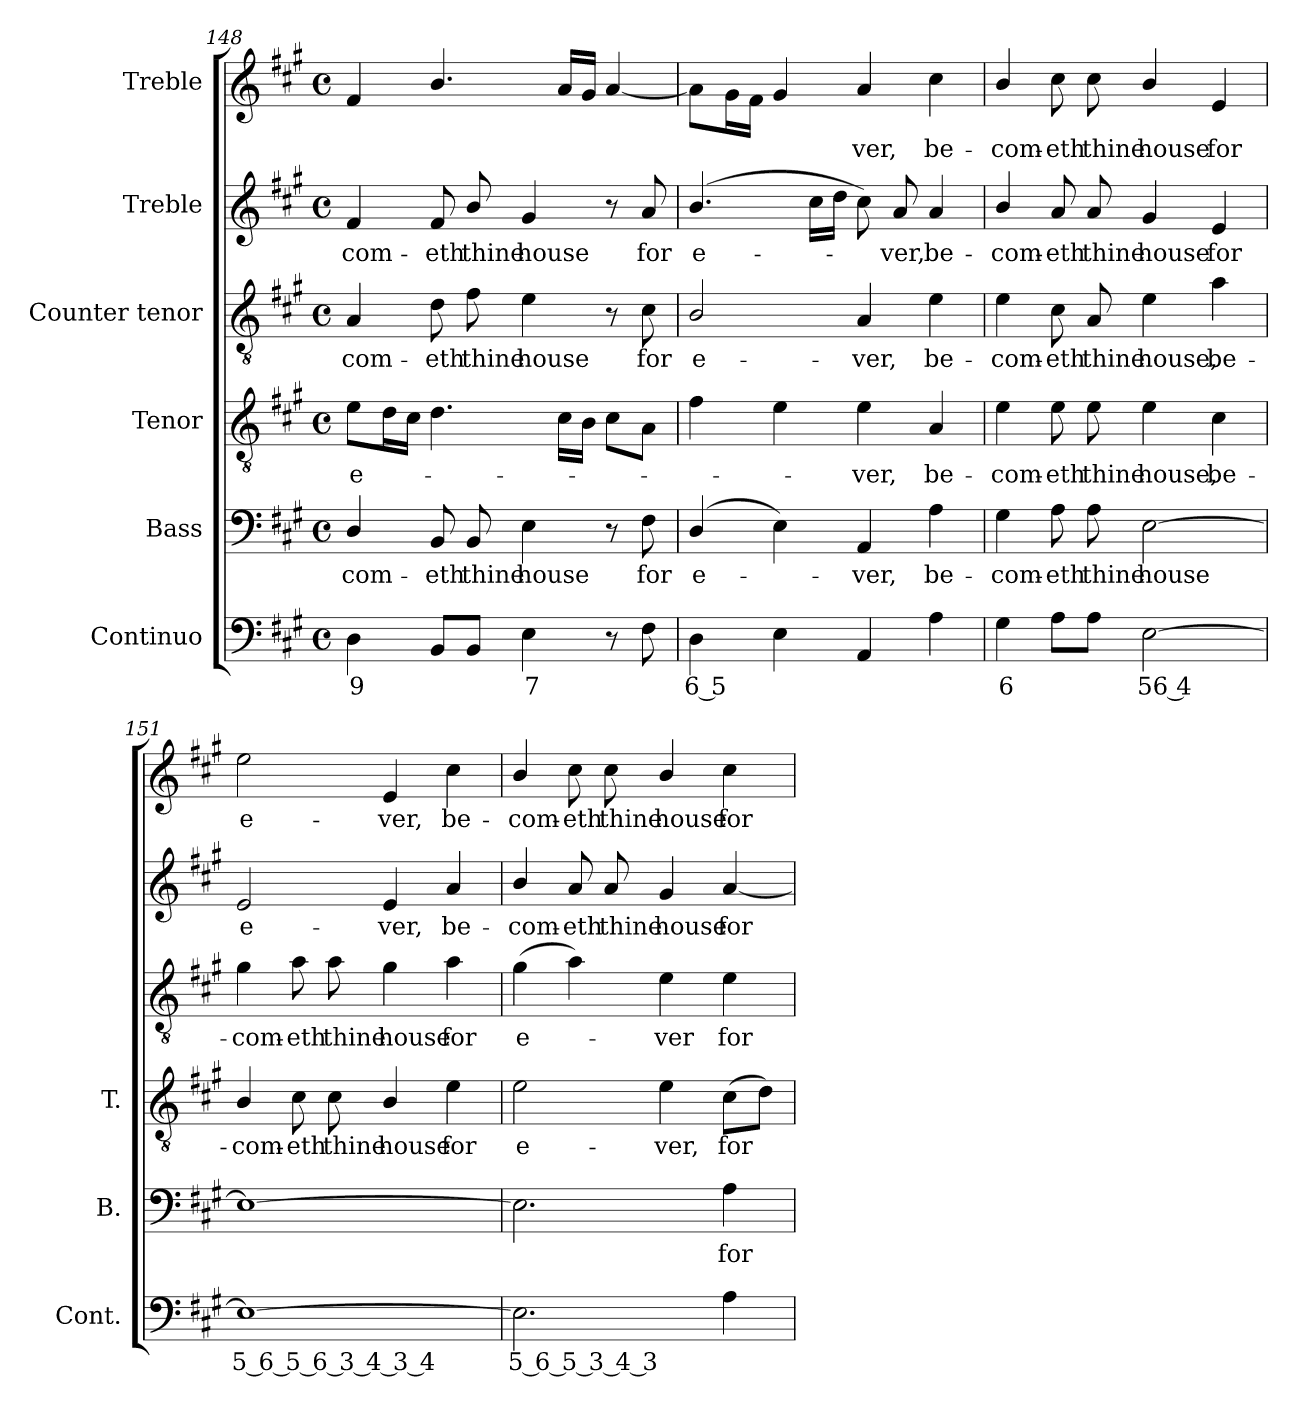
**kern	**text	**kern	**text	**kern	**text	**kern	**text	**kern	**text	**kern	**text
*part6	*part6	*part5	*part5	*part4	*part4	*part3	*part3	*part2	*part2	*part1	*part1
*staff6	*staff6	*staff5	*staff5	*staff4	*staff4	*staff3	*staff3	*staff2	*staff2	*staff1	*staff1
*I"Continuo	*	*I"Bass	*	*I"Tenor	*	*I"Counter tenor	*	*I"Treble	*	*I"Treble	*
*I'Cont.	*	*I'B.	*	*I'T.	*	*	*	*	*	*	*
*clefF4	*	*clefF4	*	*clefGv2	*	*clefGv2	*	*clefG2	*	*clefG2	*
*	*	*	*	*ITrd7c12	*	*ITrd7c12	*	*	*	*	*
*k[f#c#g#]	*	*k[f#c#g#]	*	*k[f#c#g#]	*	*k[f#c#g#]	*	*k[f#c#g#]	*	*k[f#c#g#]	*
*A:	*	*A:	*	*A:	*	*A:	*	*A:	*	*A:	*
*M4/4	*	*M4/4	*	*M4/4	*	*M4/4	*	*M4/4	*	*M4/4	*
*met(c)	*	*met(c)	*	*met(c)	*	*met(c)	*	*met(c)	*	*met(c)	*
=148	=148	=148	=148	=148	=148	=148	=148	=148	=148	=148	=148
!	!LO:LY:b:color=#000000	!	!	!	!	!	!	!	!	!	!
!	!	!	!LO:LY:b:color=#000000	!	!	!	!	!	!	!	!
!	!	!	!	!	!LO:LY:b:color=#000000	!	!	!	!	!	!
!	!	!	!	!	!	!	!LO:LY:b:color=#000000	!	!	!	!
!	!	!	!	!	!	!	!	!	!LO:LY:b:color=#000000	!	!
4Di\	9	4Di/	-com-	8Ei\L	e-	4AAi/	-com-	4f#i/	-com-	4f#i/	.
.	.	.	.	16Di\L	.	.	.	.	.	.	.
.	.	.	.	16C#i\JJ	.	.	.	.	.	.	.
!	!	!	!LO:LY:b:color=#000000	!	!	!	!	!	!	!	!
!	!	!	!	!	!	!	!LO:LY:b:color=#000000	!	!	!	!
!	!	!	!	!	!	!	!	!	!LO:LY:b:color=#000000	!	!
8BBi/L	.	8BBi/	-eth	4.Di\	.	8Di\	-eth	8f#i/	-eth	4.bi/	.
!	!	!	!LO:LY:b:color=#000000	!	!	!	!	!	!	!	!
!	!	!	!	!	!	!	!LO:LY:b:color=#000000	!	!	!	!
!	!	!	!	!	!	!	!	!	!LO:LY:b:color=#000000	!	!
8BBi/J	.	8BBi/	thine	.	.	8F#i\	thine	8bi/	thine	.	.
!	!LO:LY:b:color=#000000	!	!	!	!	!	!	!	!	!	!
!	!	!	!LO:LY:b:color=#000000	!	!	!	!	!	!	!	!
!	!	!	!	!	!	!	!LO:LY:b:color=#000000	!	!	!	!
!	!	!	!	!	!	!	!	!	!LO:LY:b:color=#000000	!	!
4Ei\	7	4Ei\	house	.	.	4Ei\	house	4g#i/	house	.	.
.	.	.	.	16C#i\LL	.	.	.	.	.	16ai/LL	.
.	.	.	.	16BBi\JJ	.	.	.	.	.	16g#i/JJ	.
!	!LO:LY:b:color=#000000	!	!	!	!	!	!	!	!	!	!
8r	6 4	8r	.	8C#i\L	.	8r	.	8r	.	[4ai/	.
!	!	!	!LO:LY:b:color=#000000	!	!	!	!	!	!	!	!
!	!	!	!	!	!	!	!LO:LY:b:color=#000000	!	!	!	!
!	!	!	!	!	!	!	!	!	!LO:LY:b:color=#000000	!	!
8F#i\	.	8F#i\	for	8AAi\J	.	8C#i\	for	8ai/	for	.	.
!!LO:LB:g=z
=149	=149	=149	=149	=149	=149	=149	=149	=149	=149	=149	=149
!	!LO:LY:b:color=#000000	!	!	!	!	!	!	!	!	!	!
!	!	!	!LO:LY:b:color=#000000	!	!	!	!	!	!	!	!
!	!	!	!	!	!	!	!LO:LY:b:color=#000000	!	!	!	!
!	!	!	!	!	!	!	!	!	!LO:LY:b:color=#000000	!	!
4Di\	6 5	(4Di/	e-	4F#i\	.	2BBi/	e-	(4.bi/	e-	8ai\L]	.
.	.	.	.	.	.	.	.	.	.	16g#i\L	.
.	.	.	.	.	.	.	.	.	.	16f#i\JJ	.
4Ei\	.	4Ei\)	.	4Ei\	.	.	.	.	.	4g#i/	.
.	.	.	.	.	.	.	.	16cc#i\LL	.	.	.
.	.	.	.	.	.	.	.	16ddi\JJ	.	.	.
!	!	!	!LO:LY:b:color=#000000	!	!	!	!	!	!	!	!
!	!	!	!	!	!LO:LY:b:color=#000000	!	!	!	!	!	!
!	!	!	!	!	!	!	!LO:LY:b:color=#000000	!	!	!	!
!	!	!	!	!	!	!	!	!	!	!	!LO:LY:b:color=#000000
4AAi/	.	4AAi/	-ver,	4Ei\	-ver,	4AAi/	-ver,	8cc#i\)	.	4ai/	-ver,
!	!	!	!	!	!	!	!	!	!LO:LY:b:color=#000000	!	!
.	.	.	.	.	.	.	.	8ai/	-ver,	.	.
!	!	!	!LO:LY:b:color=#000000	!	!	!	!	!	!	!	!
!	!	!	!	!	!LO:LY:b:color=#000000	!	!	!	!	!	!
!	!	!	!	!	!	!	!LO:LY:b:color=#000000	!	!	!	!
!	!	!	!	!	!	!	!	!	!LO:LY:b:color=#000000	!	!
!	!	!	!	!	!	!	!	!	!	!	!LO:LY:b:color=#000000
4Ai\	.	4Ai\	be-	4AAi/	be-	4Ei\	be-	4ai/	be-	4cc#i\	be-
=150	=150	=150	=150	=150	=150	=150	=150	=150	=150	=150	=150
!	!LO:LY:b:color=#000000	!	!	!	!	!	!	!	!	!	!
!	!	!	!LO:LY:b:color=#000000	!	!	!	!	!	!	!	!
!	!	!	!	!	!LO:LY:b:color=#000000	!	!	!	!	!	!
!	!	!	!	!	!	!	!LO:LY:b:color=#000000	!	!	!	!
!	!	!	!	!	!	!	!	!	!LO:LY:b:color=#000000	!	!
!	!	!	!	!	!	!	!	!	!	!	!LO:LY:b:color=#000000
4G#i\	6	4G#i\	-com-	4Ei\	-com-	4Ei\	-com-	4bi/	-com-	4bi/	-com-
!	!	!	!LO:LY:b:color=#000000	!	!	!	!	!	!	!	!
!	!	!	!	!	!LO:LY:b:color=#000000	!	!	!	!	!	!
!	!	!	!	!	!	!	!LO:LY:b:color=#000000	!	!	!	!
!	!	!	!	!	!	!	!	!	!LO:LY:b:color=#000000	!	!
!	!	!	!	!	!	!	!	!	!	!	!LO:LY:b:color=#000000
8Ai\L	.	8Ai\	-eth	8Ei\	-eth	8C#i\	-eth	8ai/	-eth	8cc#i\	-eth
!	!	!	!LO:LY:b:color=#000000	!	!	!	!	!	!	!	!
!	!	!	!	!	!LO:LY:b:color=#000000	!	!	!	!	!	!
!	!	!	!	!	!	!	!LO:LY:b:color=#000000	!	!	!	!
!	!	!	!	!	!	!	!	!	!LO:LY:b:color=#000000	!	!
!	!	!	!	!	!	!	!	!	!	!	!LO:LY:b:color=#000000
8Ai\J	.	8Ai\	thine	8Ei\	thine	8AAi/	thine	8ai/	thine	8cc#i\	thine
!	!LO:LY:b:color=#000000	!	!	!	!	!	!	!	!	!	!
!	!	!	!LO:LY:b:color=#000000	!	!	!	!	!	!	!	!
!	!	!	!	!	!LO:LY:b:color=#000000	!	!	!	!	!	!
!	!	!	!	!	!	!	!LO:LY:b:color=#000000	!	!	!	!
!	!	!	!	!	!	!	!	!	!LO:LY:b:color=#000000	!	!
!	!	!	!	!	!	!	!	!	!	!	!LO:LY:b:color=#000000
[2Ei\	56 4	[2Ei\	house	4Ei\	house,	4Ei\	house,	4g#i/	house	4bi/	house
!	!	!	!	!	!LO:LY:b:color=#000000	!	!	!	!	!	!
!	!	!	!	!	!	!	!LO:LY:b:color=#000000	!	!	!	!
!	!	!	!	!	!	!	!	!	!LO:LY:b:color=#000000	!	!
!	!	!	!	!	!	!	!	!	!	!	!LO:LY:b:color=#000000
.	.	.	.	4C#i\	be-	4Ai\	be-	4ei/	for	4ei/	for
=151	=151	=151	=151	=151	=151	=151	=151	=151	=151	=151	=151
!	!LO:LY:b:color=#000000	!	!	!	!	!	!	!	!	!	!
!	!	!	!	!	!LO:LY:b:color=#000000	!	!	!	!	!	!
!	!	!	!	!	!	!	!LO:LY:b:color=#000000	!	!	!	!
!	!	!	!	!	!	!	!	!	!LO:LY:b:color=#000000	!	!
!	!	!	!	!	!	!	!	!	!	!	!LO:LY:b:color=#000000
1Ei_	5 6 5 6 3 4 3 4	1Ei_	.	4BBi/	-com-	4G#i\	-com-	2ei/	e-	2eei\	e-
!	!	!	!	!	!LO:LY:b:color=#000000	!	!	!	!	!	!
!	!	!	!	!	!	!	!LO:LY:b:color=#000000	!	!	!	!
.	.	.	.	8C#i\	-eth	8Ai\	-eth	.	.	.	.
!	!	!	!	!	!LO:LY:b:color=#000000	!	!	!	!	!	!
!	!	!	!	!	!	!	!LO:LY:b:color=#000000	!	!	!	!
.	.	.	.	8C#i\	thine	8Ai\	thine	.	.	.	.
!	!	!	!	!	!LO:LY:b:color=#000000	!	!	!	!	!	!
!	!	!	!	!	!	!	!LO:LY:b:color=#000000	!	!	!	!
!	!	!	!	!	!	!	!	!	!LO:LY:b:color=#000000	!	!
!	!	!	!	!	!	!	!	!	!	!	!LO:LY:b:color=#000000
.	.	.	.	4BBi/	house	4G#i\	house	4ei/	-ver,	4ei/	-ver,
!	!	!	!	!	!LO:LY:b:color=#000000	!	!	!	!	!	!
!	!	!	!	!	!	!	!LO:LY:b:color=#000000	!	!	!	!
!	!	!	!	!	!	!	!	!	!LO:LY:b:color=#000000	!	!
!	!	!	!	!	!	!	!	!	!	!	!LO:LY:b:color=#000000
.	.	.	.	4Ei\	for	4Ai\	for	4ai/	be-	4cc#i\	be-
=152	=152	=152	=152	=152	=152	=152	=152	=152	=152	=152	=152
!	!LO:LY:b:color=#000000	!	!	!	!	!	!	!	!	!	!
!	!	!	!	!	!LO:LY:b:color=#000000	!	!	!	!	!	!
!	!	!	!	!	!	!	!LO:LY:b:color=#000000	!	!	!	!
!	!	!	!	!	!	!	!	!	!LO:LY:b:color=#000000	!	!
!	!	!	!	!	!	!	!	!	!	!	!LO:LY:b:color=#000000
2.Ei\]	5 6 5 3 4 3	2.Ei\]	.	2Ei\	e-	(4G#i\	e-	4bi/	-com-	4bi/	-com-
!	!	!	!	!	!	!	!	!	!LO:LY:b:color=#000000	!	!
!	!	!	!	!	!	!	!	!	!	!	!LO:LY:b:color=#000000
.	.	.	.	.	.	4Ai\)	.	8ai/	-eth	8cc#i\	-eth
!	!	!	!	!	!	!	!	!	!LO:LY:b:color=#000000	!	!
!	!	!	!	!	!	!	!	!	!	!	!LO:LY:b:color=#000000
.	.	.	.	.	.	.	.	8ai/	thine	8cc#i\	thine
!	!	!	!	!	!LO:LY:b:color=#000000	!	!	!	!	!	!
!	!	!	!	!	!	!	!LO:LY:b:color=#000000	!	!	!	!
!	!	!	!	!	!	!	!	!	!LO:LY:b:color=#000000	!	!
!	!	!	!	!	!	!	!	!	!	!	!LO:LY:b:color=#000000
.	.	.	.	4Ei\	-ver,	4Ei\	-ver	4g#i/	house	4bi/	house
!	!	!	!LO:LY:b:color=#000000	!	!	!	!	!	!	!	!
!	!	!	!	!	!LO:LY:b:color=#000000	!	!	!	!	!	!
!	!	!	!	!	!	!	!LO:LY:b:color=#000000	!	!	!	!
!	!	!	!	!	!	!	!	!	!LO:LY:b:color=#000000	!	!
!	!	!	!	!	!	!	!	!	!	!	!LO:LY:b:color=#000000
4Ai\	.	4Ai\	for	(8C#i\L	for	4Ei\	for	[4ai/	for	4cc#i\	for
.	.	.	.	8Di\J)	.	.	.	.	.	.	.
=	=	=	=	=	=	=	=	=	=	=	=
*-	*-	*-	*-	*-	*-	*-	*-	*-	*-	*-	*-
